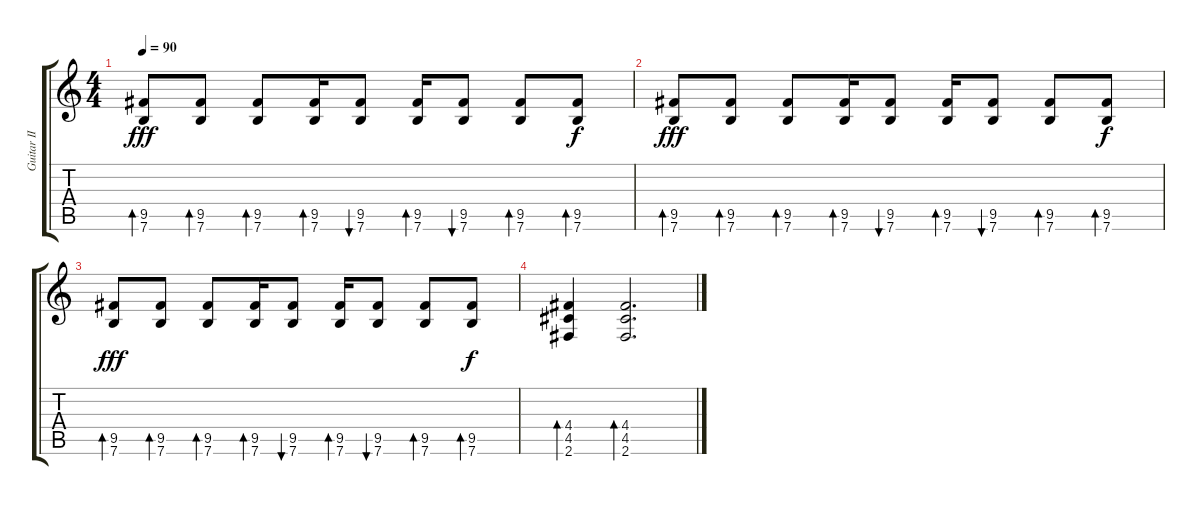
\track ("Guitar II (Jayson Fernandez)" "Guitar II ") {instrument distortionguitar}
\staff {score tabs}
\tuning (E4 B3 G3 D3 A2 E2) {hide}
\ts (4 4)
\tempo 90
\clef g2
\ks c
(9.5 7.6).8{bd 60 dy fff} (9.5 7.6).8{bd 60} (9.5 7.6).8{bd 60} (9.5 7.6).16{bd 60} (9.5 7.6).8{bu 60} (9.5 7.6).16{bd 60} (9.5 7.6).8{bu 60} (9.5 7.6).8{bd 60} (9.5 7.6).8{bd 60 dy f} |
(9.5 7.6).8{bd 60 dy fff} (9.5 7.6).8{bd 60} (9.5 7.6).8{bd 60} (9.5 7.6).16{bd 60} (9.5 7.6).8{bu 60} (9.5 7.6).16{bd 60} (9.5 7.6).8{bu 60} (9.5 7.6).8{bd 60} (9.5 7.6).8{bd 60 dy f} |
(9.5 7.6).8{bd 60 dy fff} (9.5 7.6).8{bd 60} (9.5 7.6).8{bd 60} (9.5 7.6).16{bd 60} (9.5 7.6).8{bu 60} (9.5 7.6).16{bd 60} (9.5 7.6).8{bu 60} (9.5 7.6).8{bd 60} (9.5 7.6).8{bd 60 dy f} |
(4.4 4.5 2.6).4{bd 120} (4.4 4.5 2.6).2{d bd 120}
